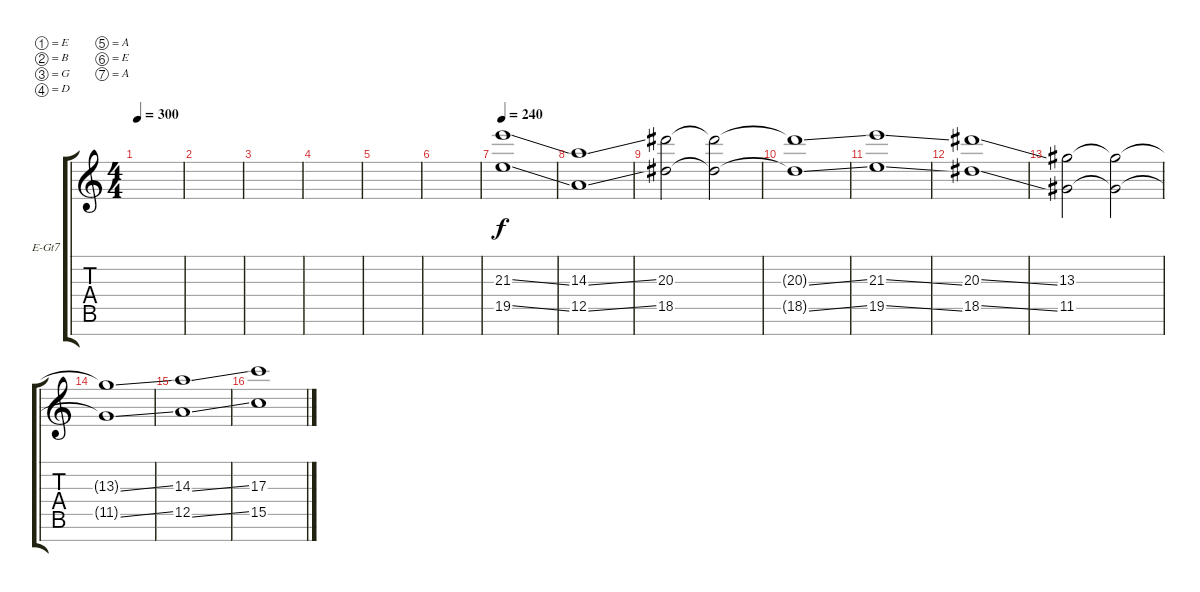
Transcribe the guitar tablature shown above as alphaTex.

\defaultSystemsLayout 4
\bracketExtendMode groupsimilarinstruments
\firstSystemTrackNameOrientation horizontal
\otherSystemsTrackNameOrientation horizontal
\track ("Electric Guitar" "E-Gt7") {instrument distortionguitar}
\staff {score tabs}
\tuning (E4 B3 G3 D3 A2 E2 A1)
\ts (4 4)
\tempo 300
\clef g2
\ks c
|
|
|
|
|
|
\tempo 240
(19.5{ss} 21.3{ss}).1 |
(12.5{ss} 14.3{ss}).1 |
(18.5 20.3).2 (18.5{t} 20.3{t}).2 |
(18.5{ss t} 20.3{ss t}).1 |
(19.5{ss} 21.3{ss}).1 |
(18.5{ss} 20.3{ss}).1 |
(11.5 13.3).2 (11.5{t} 13.3{t}).2 |
(11.5{ss t} 13.3{ss t}).1 |
(12.5{ss} 14.3{ss}).1 |
(15.5{ss} 17.3{ss}).1
